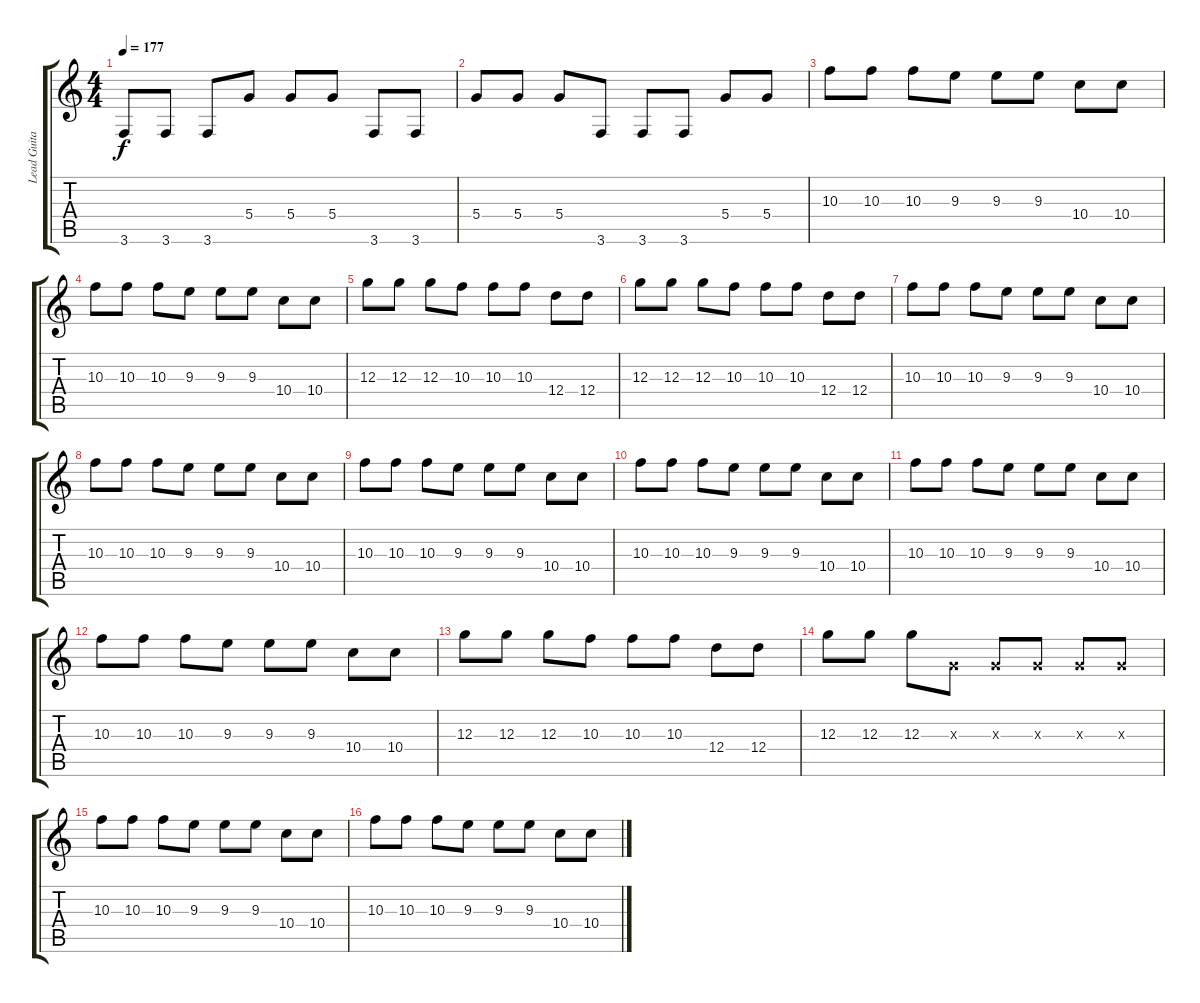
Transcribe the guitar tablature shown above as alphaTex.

\track ("Lead Guitar 2" "Lead Guita") {instrument distortionguitar}
\staff {score tabs}
\tuning (E4 B3 G3 D3 A2 D2) {hide}
\ts (4 4)
\tempo 177
\clef g2
\ks c
3.6.8{dy f} 3.6.8 3.6.8 5.4.8 5.4.8 5.4.8 3.6.8 3.6.8 |
5.4.8 5.4.8 5.4.8 3.6.8 3.6.8 3.6.8 5.4.8 5.4.8 |
10.3.8 10.3.8 10.3.8 9.3.8 9.3.8 9.3.8 10.4.8 10.4.8 |
10.3.8 10.3.8 10.3.8 9.3.8 9.3.8 9.3.8 10.4.8 10.4.8 |
12.3.8 12.3.8 12.3.8 10.3.8 10.3.8 10.3.8 12.4.8 12.4.8 |
12.3.8 12.3.8 12.3.8 10.3.8 10.3.8 10.3.8 12.4.8 12.4.8 |
10.3.8 10.3.8 10.3.8 9.3.8 9.3.8 9.3.8 10.4.8 10.4.8 |
10.3.8 10.3.8 10.3.8 9.3.8 9.3.8 9.3.8 10.4.8 10.4.8 |
10.3.8 10.3.8 10.3.8 9.3.8 9.3.8 9.3.8 10.4.8 10.4.8 |
10.3.8 10.3.8 10.3.8 9.3.8 9.3.8 9.3.8 10.4.8 10.4.8 |
10.3.8 10.3.8 10.3.8 9.3.8 9.3.8 9.3.8 10.4.8 10.4.8 |
10.3.8 10.3.8 10.3.8 9.3.8 9.3.8 9.3.8 10.4.8 10.4.8 |
12.3.8 12.3.8 12.3.8 10.3.8 10.3.8 10.3.8 12.4.8 12.4.8 |
12.3.8 12.3.8 12.3.8 0.3{x}.8 0.3{x}.8 0.3{x}.8 0.3{x}.8 0.3{x}.8 |
10.3.8 10.3.8 10.3.8 9.3.8 9.3.8 9.3.8 10.4.8 10.4.8 |
10.3.8 10.3.8 10.3.8 9.3.8 9.3.8 9.3.8 10.4.8 10.4.8
